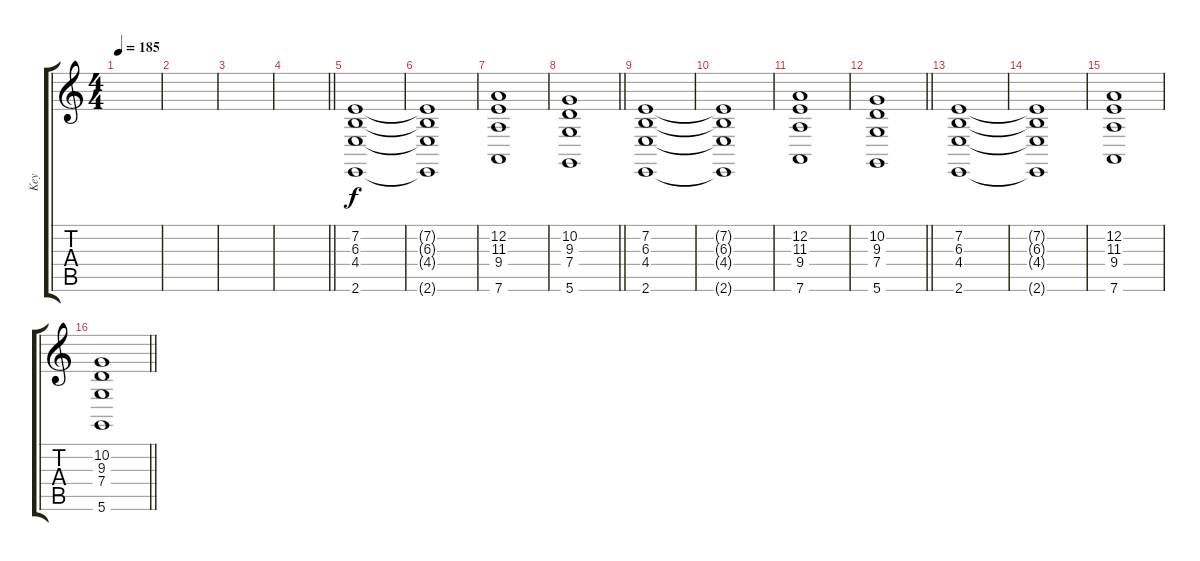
\track ("Key" "Key") {instrument stringensemble1}
\staff {score tabs}
\tuning (D4 A3 F3 C3 G2 D2) {hide}
\ts (4 4)
\section ("" "")
\tempo 185
\clef g2
\ks c
|
|
|
\barLineRight lightlight
|
\section ("" "")
(7.2 6.3 4.4 2.6).1 |
(7.2{t} 6.3{t} 4.4{t} 2.6{t}).1 |
(12.2 11.3 9.4 7.6).1 |
\barLineRight lightlight
(10.2 9.3 7.4 5.6).1 |
(7.2 6.3 4.4 2.6).1 |
(7.2{t} 6.3{t} 4.4{t} 2.6{t}).1 |
(12.2 11.3 9.4 7.6).1 |
\barLineRight lightlight
(10.2 9.3 7.4 5.6).1 |
(7.2 6.3 4.4 2.6).1 |
(7.2{t} 6.3{t} 4.4{t} 2.6{t}).1 |
(12.2 11.3 9.4 7.6).1 |
\barLineRight lightlight
(10.2 9.3 7.4 5.6).1
